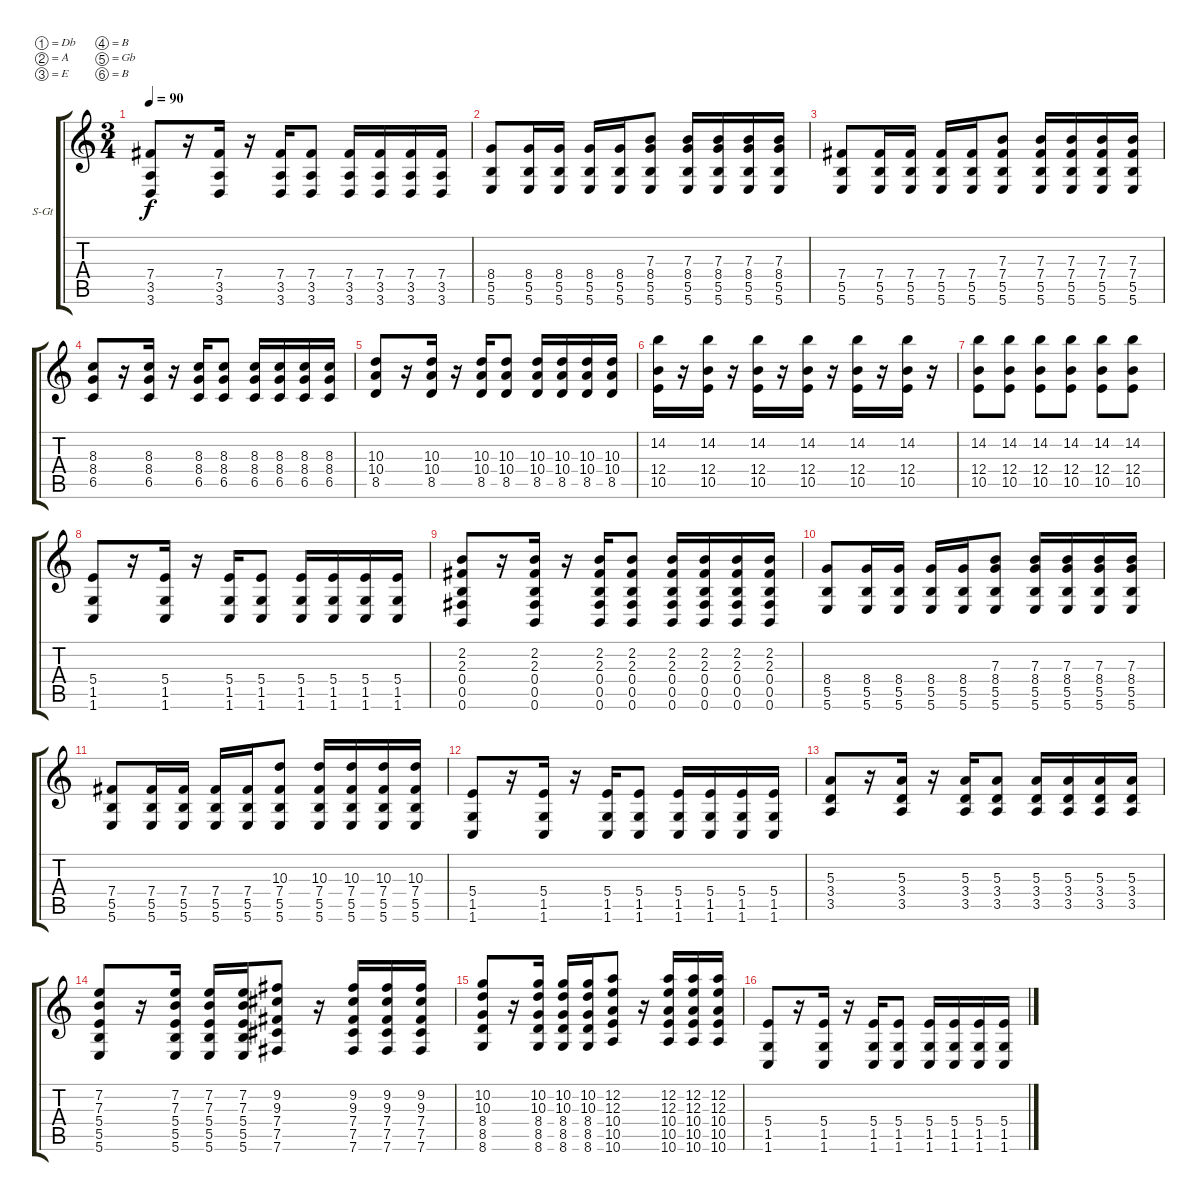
\bracketExtendMode groupsimilarinstruments
\firstSystemTrackNameOrientation horizontal
\otherSystemsTrackNameOrientation horizontal
\track ("Ñåðæ" "S-Gt") {instrument acousticguitarsteel}
\staff {score tabs}
\tuning (Db4 A3 E3 B2 Gb2 B1)
\ts (3 4)
\tempo 90
\clef g2
\ks c
(7.4 3.5 3.6).8{dy f} r.16 (7.4 3.5 3.6).16 r.16 (7.4 3.5 3.6).16 (7.4 3.5 3.6).8 (7.4 3.5 3.6).16 (7.4 3.5 3.6).16 (7.4 3.5 3.6).16 (7.4 3.5 3.6).16 |
(8.4 5.5 5.6).8 (8.4 5.5 5.6).16 (8.4 5.5 5.6).16 (8.4 5.5 5.6).16 (8.4 5.5 5.6).16 (7.3 8.4 5.5 5.6).8 (7.3 8.4 5.5 5.6).16 (7.3 8.4 5.5 5.6).16 (7.3 8.4 5.5 5.6).16 (7.3 8.4 5.5 5.6).16 |
(7.4 5.5 5.6).8 (7.4 5.5 5.6).16 (7.4 5.5 5.6).16 (7.4 5.5 5.6).16 (7.4 5.5 5.6).16 (7.3 7.4 5.5 5.6).8 (7.3 7.4 5.5 5.6).16 (7.3 7.4 5.5 5.6).16 (7.3 7.4 5.5 5.6).16 (7.3 7.4 5.5 5.6).16 |
(8.3 8.4 6.5).8 r.16 (8.3 8.4 6.5).16 r.16 (8.3 8.4 6.5).16 (8.3 8.4 6.5).8 (8.3 8.4 6.5).16 (8.3 8.4 6.5).16 (8.3 8.4 6.5).16 (8.3 8.4 6.5).16 |
(10.3 10.4 8.5).8 r.16 (10.3 10.4 8.5).16 r.16 (10.3 10.4 8.5).16 (10.3 10.4 8.5).8 (10.3 10.4 8.5).16 (10.3 10.4 8.5).16 (10.3 10.4 8.5).16 (10.3 10.4 8.5).16 |
(14.2 12.4 10.5).16 r.16 (14.2 12.4 10.5).16 r.16 (14.2 12.4 10.5).16 r.16 (14.2 12.4 10.5).16 r.16 (14.2 12.4 10.5).16 r.16 (14.2 12.4 10.5).16 r.16 |
(14.2 12.4 10.5).8 (14.2 12.4 10.5).8 (14.2 12.4 10.5).8 (14.2 12.4 10.5).8 (14.2 12.4 10.5).8 (14.2 12.4 10.5).8 |
(5.4 1.5 1.6).8 r.16 (5.4 1.5 1.6).16 r.16 (5.4 1.5 1.6).16 (5.4 1.5 1.6).8 (5.4 1.5 1.6).16 (5.4 1.5 1.6).16 (5.4 1.5 1.6).16 (5.4 1.5 1.6).16 |
(2.2 2.3 0.4 0.5 0.6).8 r.16 (2.2 2.3 0.4 0.5 0.6).16 r.16 (2.2 2.3 0.4 0.5 0.6).16 (2.2 2.3 0.4 0.5 0.6).8 (2.2 2.3 0.4 0.5 0.6).16 (2.2 2.3 0.4 0.5 0.6).16 (2.2 2.3 0.4 0.5 0.6).16 (2.2 2.3 0.4 0.5 0.6).16 |
(8.4 5.5 5.6).8 (8.4 5.5 5.6).16 (8.4 5.5 5.6).16 (8.4 5.5 5.6).16 (8.4 5.5 5.6).16 (7.3 8.4 5.5 5.6).8 (7.3 8.4 5.5 5.6).16 (7.3 8.4 5.5 5.6).16 (7.3 8.4 5.5 5.6).16 (7.3 8.4 5.5 5.6).16 |
(7.4 5.5 5.6).8 (7.4 5.5 5.6).16 (7.4 5.5 5.6).16 (7.4 5.5 5.6).16 (7.4 5.5 5.6).16 (10.3 7.4 5.5 5.6).8 (10.3 7.4 5.5 5.6).16 (10.3 7.4 5.5 5.6).16 (10.3 7.4 5.5 5.6).16 (10.3 7.4 5.5 5.6).16 |
(5.4 1.5 1.6).8 r.16 (5.4 1.5 1.6).16 r.16 (5.4 1.5 1.6).16 (5.4 1.5 1.6).8 (5.4 1.5 1.6).16 (5.4 1.5 1.6).16 (5.4 1.5 1.6).16 (5.4 1.5 1.6).16 |
(5.3 3.4 3.5).8 r.16 (5.3 3.4 3.5).16 r.16 (5.3 3.4 3.5).16 (5.3 3.4 3.5).8 (5.3 3.4 3.5).16 (5.3 3.4 3.5).16 (5.3 3.4 3.5).16 (5.3 3.4 3.5).16 |
(7.2 7.3 5.4 5.5 5.6).8 r.16 (7.2 7.3 5.4 5.5 5.6).16 (7.2 7.3 5.4 5.5 5.6).16 (7.2 7.3 5.4 5.5 5.6).16 (9.2 9.3 7.4 7.5 7.6).8 r.16 (9.2 9.3 7.4 7.5 7.6).16 (9.2 9.3 7.4 7.5 7.6).16 (9.2 9.3 7.4 7.5 7.6).16 |
(10.2 10.3 8.4 8.5 8.6).8 r.16 (10.2 10.3 8.4 8.5 8.6).16 (10.2 10.3 8.4 8.5 8.6).16 (10.2 10.3 8.4 8.5 8.6).16 (12.2 12.3 10.4 10.5 10.6).8 r.16 (12.2 12.3 10.4 10.5 10.6).16 (12.2 12.3 10.4 10.5 10.6).16 (12.2 12.3 10.4 10.5 10.6).16 |
(5.4 1.5 1.6).8 r.16 (5.4 1.5 1.6).16 r.16 (5.4 1.5 1.6).16 (5.4 1.5 1.6).8 (5.4 1.5 1.6).16 (5.4 1.5 1.6).16 (5.4 1.5 1.6).16 (5.4 1.5 1.6).16
